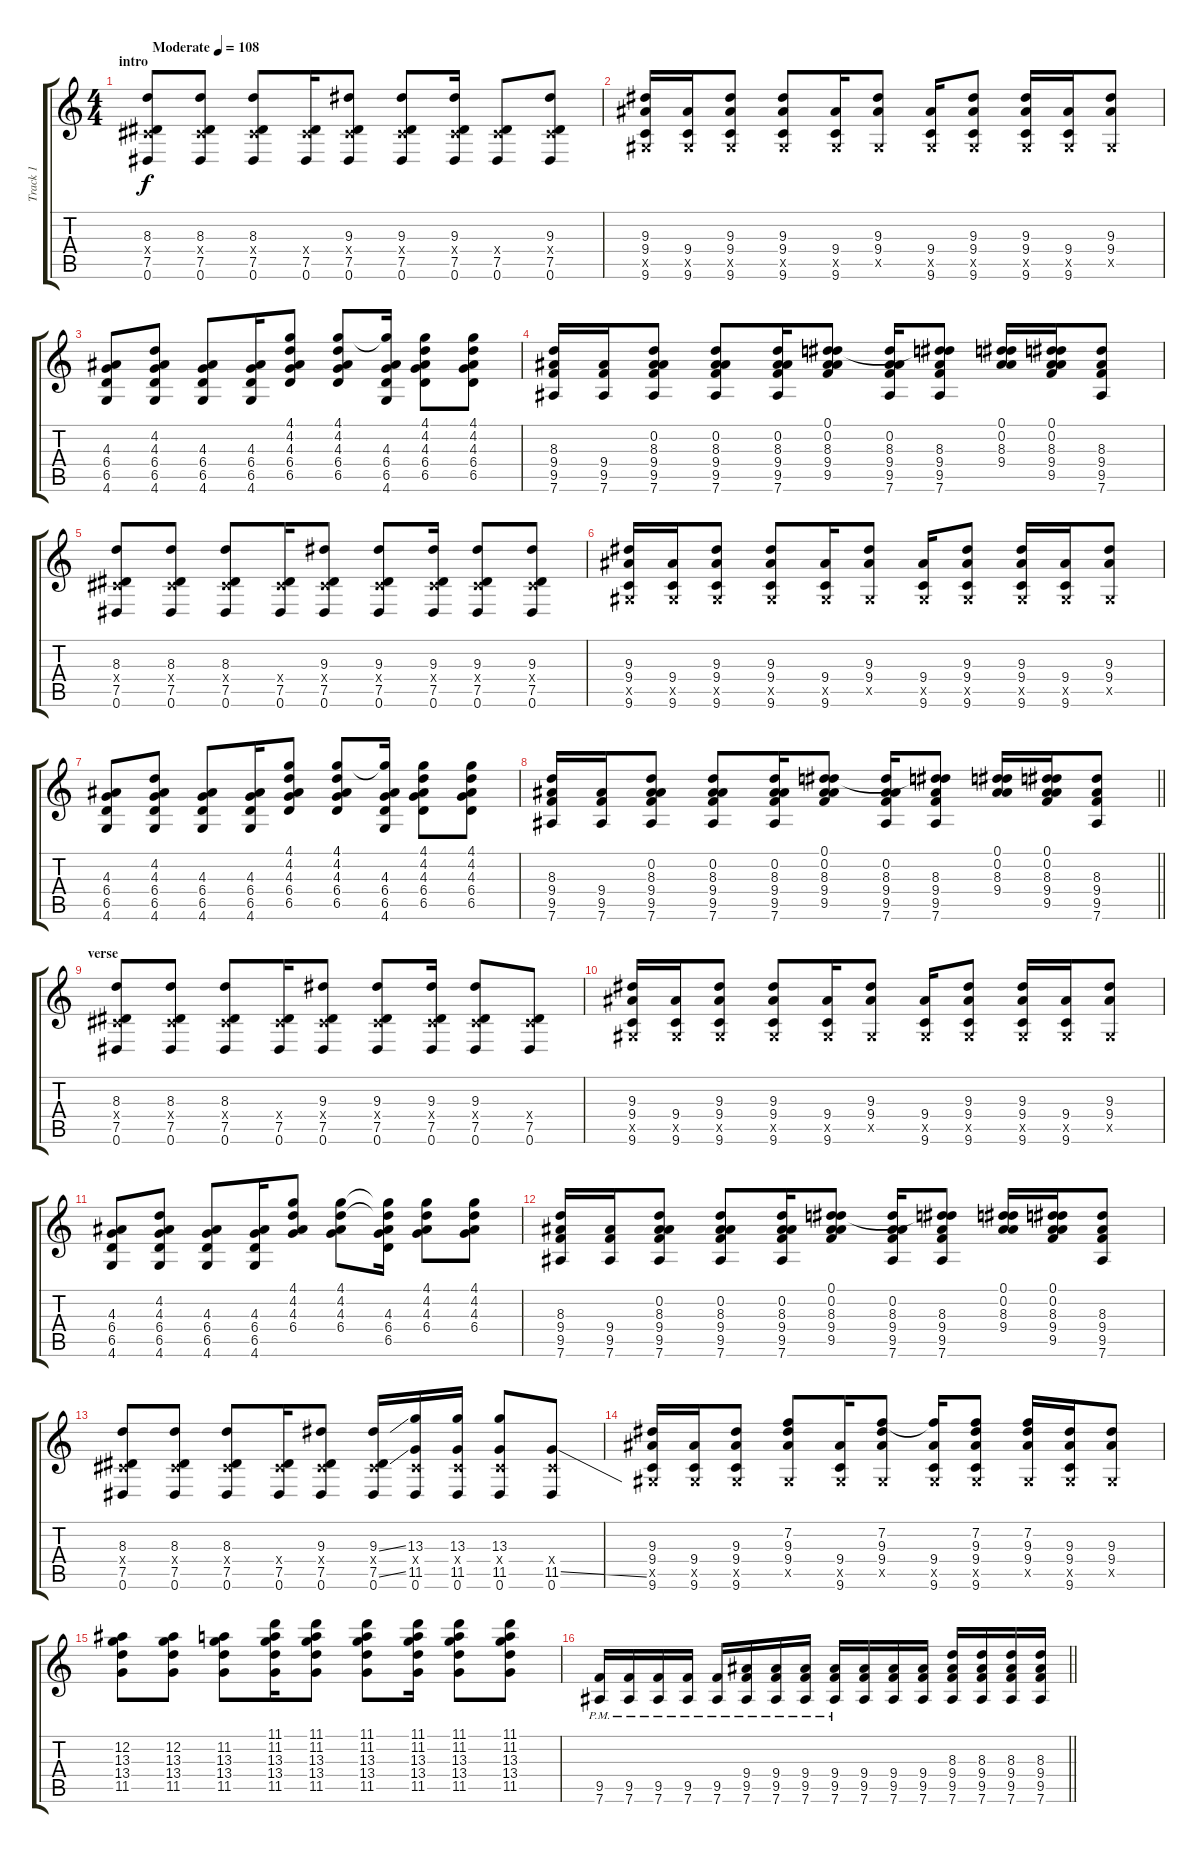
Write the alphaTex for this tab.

\track ("Track 1" "Track 1") {instrument overdrivenguitar}
\staff {score tabs}
\tuning (Eb4 Bb3 Gb3 Db3 Ab2 Eb2) {hide}
\ts (4 4)
\section ("" "intro")
\tempo (108 "Moderate")
\clef g2
\ks c
(8.3 0.4{x} 7.5 0.6).8{dy f instrument overdrivenguitar} (8.3 0.4{x} 7.5 0.6).8 (8.3 0.4{x} 7.5 0.6).8 (0.4{x} 7.5 0.6).16 (9.3 0.4{x} 7.5 0.6).8 (9.3 0.4{x} 7.5 0.6).8 (9.3 0.4{x} 7.5 0.6).16 (0.4{x} 7.5 0.6).8 (9.3 0.4{x} 7.5 0.6).8 |
(9.3 9.4 0.5{x} 9.6).16 (9.4 0.5{x} 9.6).16 (9.3 9.4 0.5{x} 9.6).8 (9.3 9.4 0.5{x} 9.6).8 (9.4 0.5{x} 9.6).16 (9.3 9.4 0.5{x}).8 (9.4 0.5{x} 9.6).16 (9.3 9.4 0.5{x} 9.6).8 (9.3 9.4 0.5{x} 9.6).16 (9.4 0.5{x} 9.6).16 (9.3 9.4 0.5{x}).8 |
(4.3 6.4 6.5 4.6).8 (4.2 4.3 6.4 6.5 4.6).8 (4.3 6.4 6.5 4.6).8 (4.3 6.4 6.5 4.6).16 (4.1 4.2 4.3 6.4 6.5).8 (4.1 4.2 4.3 6.4 6.5).8 (4.1{t} 4.3 6.4 6.5 4.6).16 (4.1 4.2 4.3 6.4 6.5).8 (4.1 4.2 4.3 6.4 6.5).8 |
(8.3 9.4 9.5 7.6).16 (9.4 9.5 7.6).16 (0.2 8.3 9.4 9.5 7.6).8 (0.2 8.3 9.4 9.5 7.6).8 (0.2 8.3 9.4 9.5 7.6).16 (0.1 0.2 8.3 9.4 9.5).8 (0.2 8.3 9.4 9.5 7.6).16 (0.1{t} 8.3 9.4 9.5 7.6).8 (0.1 0.2 8.3 9.4).16 (0.1 0.2 8.3 9.4 9.5).16 (8.3 9.4 9.5 7.6).8 |
(8.3 0.4{x} 7.5 0.6).8 (8.3 0.4{x} 7.5 0.6).8 (8.3 0.4{x} 7.5 0.6).8 (0.4{x} 7.5 0.6).16 (9.3 0.4{x} 7.5 0.6).8 (9.3 0.4{x} 7.5 0.6).8 (9.3 0.4{x} 7.5 0.6).16 (9.3 0.4{x} 7.5 0.6).8 (9.3 0.4{x} 7.5 0.6).8 |
(9.3 9.4 0.5{x} 9.6).16 (9.4 0.5{x} 9.6).16 (9.3 9.4 0.5{x} 9.6).8 (9.3 9.4 0.5{x} 9.6).8 (9.4 0.5{x} 9.6).16 (9.3 9.4 0.5{x}).8 (9.4 0.5{x} 9.6).16 (9.3 9.4 0.5{x} 9.6).8 (9.3 9.4 0.5{x} 9.6).16 (9.4 0.5{x} 9.6).16 (9.3 9.4 0.5{x}).8 |
(4.3 6.4 6.5 4.6).8 (4.2 4.3 6.4 6.5 4.6).8 (4.3 6.4 6.5 4.6).8 (4.3 6.4 6.5 4.6).16 (4.1 4.2 4.3 6.4 6.5).8 (4.1 4.2 4.3 6.4 6.5).8 (4.1{t} 4.3 6.4 6.5 4.6).16 (4.1 4.2 4.3 6.4 6.5).8 (4.1 4.2 4.3 6.4 6.5).8 |
\barLineRight lightlight
(8.3 9.4 9.5 7.6).16 (9.4 9.5 7.6).16 (0.2 8.3 9.4 9.5 7.6).8 (0.2 8.3 9.4 9.5 7.6).8 (0.2 8.3 9.4 9.5 7.6).16 (0.1 0.2 8.3 9.4 9.5).8 (0.2 8.3 9.4 9.5 7.6).16 (0.1{t} 8.3 9.4 9.5 7.6).8 (0.1 0.2 8.3 9.4).16 (0.1 0.2 8.3 9.4 9.5).16 (8.3 9.4 9.5 7.6).8 |
\section ("" "verse ")
(8.3 0.4{x} 7.5 0.6).8 (8.3 0.4{x} 7.5 0.6).8 (8.3 0.4{x} 7.5 0.6).8 (0.4{x} 7.5 0.6).16 (9.3 0.4{x} 7.5 0.6).8 (9.3 0.4{x} 7.5 0.6).8 (9.3 0.4{x} 7.5 0.6).16 (9.3 0.4{x} 7.5 0.6).8 (0.4{x} 7.5 0.6).8 |
(9.3 9.4 0.5{x} 9.6).16 (9.4 0.5{x} 9.6).16 (9.3 9.4 0.5{x} 9.6).8 (9.3 9.4 0.5{x} 9.6).8 (9.4 0.5{x} 9.6).16 (9.3 9.4 0.5{x}).8 (9.4 0.5{x} 9.6).16 (9.3 9.4 0.5{x} 9.6).8 (9.3 9.4 0.5{x} 9.6).16 (9.4 0.5{x} 9.6).16 (9.3 9.4 0.5{x}).8 |
(4.3 6.4 6.5 4.6).8 (4.2 4.3 6.4 6.5 4.6).8 (4.3 6.4 6.5 4.6).8 (4.3 6.4 6.5 4.6).16 (4.1 4.2 4.3 6.4).8 (4.1 4.2 4.3 6.4).8 (4.1{t} 4.2{t} 4.3 6.4 6.5).16 (4.1 4.2 4.3 6.4).8 (4.1 4.2 4.3 6.4).8 |
(8.3 9.4 9.5 7.6).16 (9.4 9.5 7.6).16 (0.2 8.3 9.4 9.5 7.6).8 (0.2 8.3 9.4 9.5 7.6).8 (0.2 8.3 9.4 9.5 7.6).16 (0.1 0.2 8.3 9.4 9.5).8 (0.2 8.3 9.4 9.5 7.6).16 (0.1{t} 8.3 9.4 9.5 7.6).8 (0.1 0.2 8.3 9.4).16 (0.1 0.2 8.3 9.4 9.5).16 (8.3 9.4 9.5 7.6).8 |
(8.3 0.4{x} 7.5 0.6).8 (8.3 0.4{x} 7.5 0.6).8 (8.3 0.4{x} 7.5 0.6).8 (0.4{x} 7.5 0.6).16 (9.3 0.4{x} 7.5 0.6).8 (9.3{ss} 0.4{x} 7.5{ss} 0.6).16 (13.3 0.4{x} 11.5 0.6).16 (13.3 0.4{x} 11.5 0.6).16 (13.3 0.4{x} 11.5 0.6).8 (0.4{x} 11.5{ss} 0.6).8 |
(9.3 9.4 0.5{x} 9.6).16 (9.4 0.5{x} 9.6).16 (9.3 9.4 0.5{x} 9.6).8 (7.2 9.3 9.4 0.5{x}).8 (9.4 0.5{x} 9.6).16 (7.2 9.3 9.4 0.5{x}).8 (7.2{t} 9.4 0.5{x} 9.6).16 (7.2 9.3 9.4 0.5{x} 9.6).8 (7.2 9.3 9.4 0.5{x}).16 (9.3 9.4 0.5{x} 9.6).16 (9.3 9.4 0.5{x}).8 |
(12.2 13.3 13.4 11.5).8 (12.2 13.3 13.4 11.5).8 (11.2 13.3 13.4 11.5).8 (11.1 11.2 13.3 13.4 11.5).16 (11.1 11.2 13.3 13.4 11.5).8 (11.1 11.2 13.3 13.4 11.5).8 (11.1 11.2 13.3 13.4 11.5).16 (11.1 11.2 13.3 13.4 11.5).8 (11.1 11.2 13.3 13.4 11.5).8 |
\barLineRight lightlight
(9.5{pm} 7.6{pm}).16 (9.5{pm} 7.6{pm}).16 (9.5{pm} 7.6{pm}).16 (9.5{pm} 7.6{pm}).16 (9.5{pm} 7.6{pm}).16 (9.4{pm} 9.5{pm} 7.6{pm}).16 (9.4{pm} 9.5{pm} 7.6).16 (9.4{pm} 9.5 7.6).16 (9.4{pm} 9.5 7.6).16 (9.4 9.5 7.6).16 (9.4 9.5 7.6).16 (9.4 9.5 7.6).16 (8.3 9.4 9.5 7.6).16 (8.3 9.4 9.5 7.6).16 (8.3 9.4 9.5 7.6).16 (8.3 9.4 9.5 7.6).16
